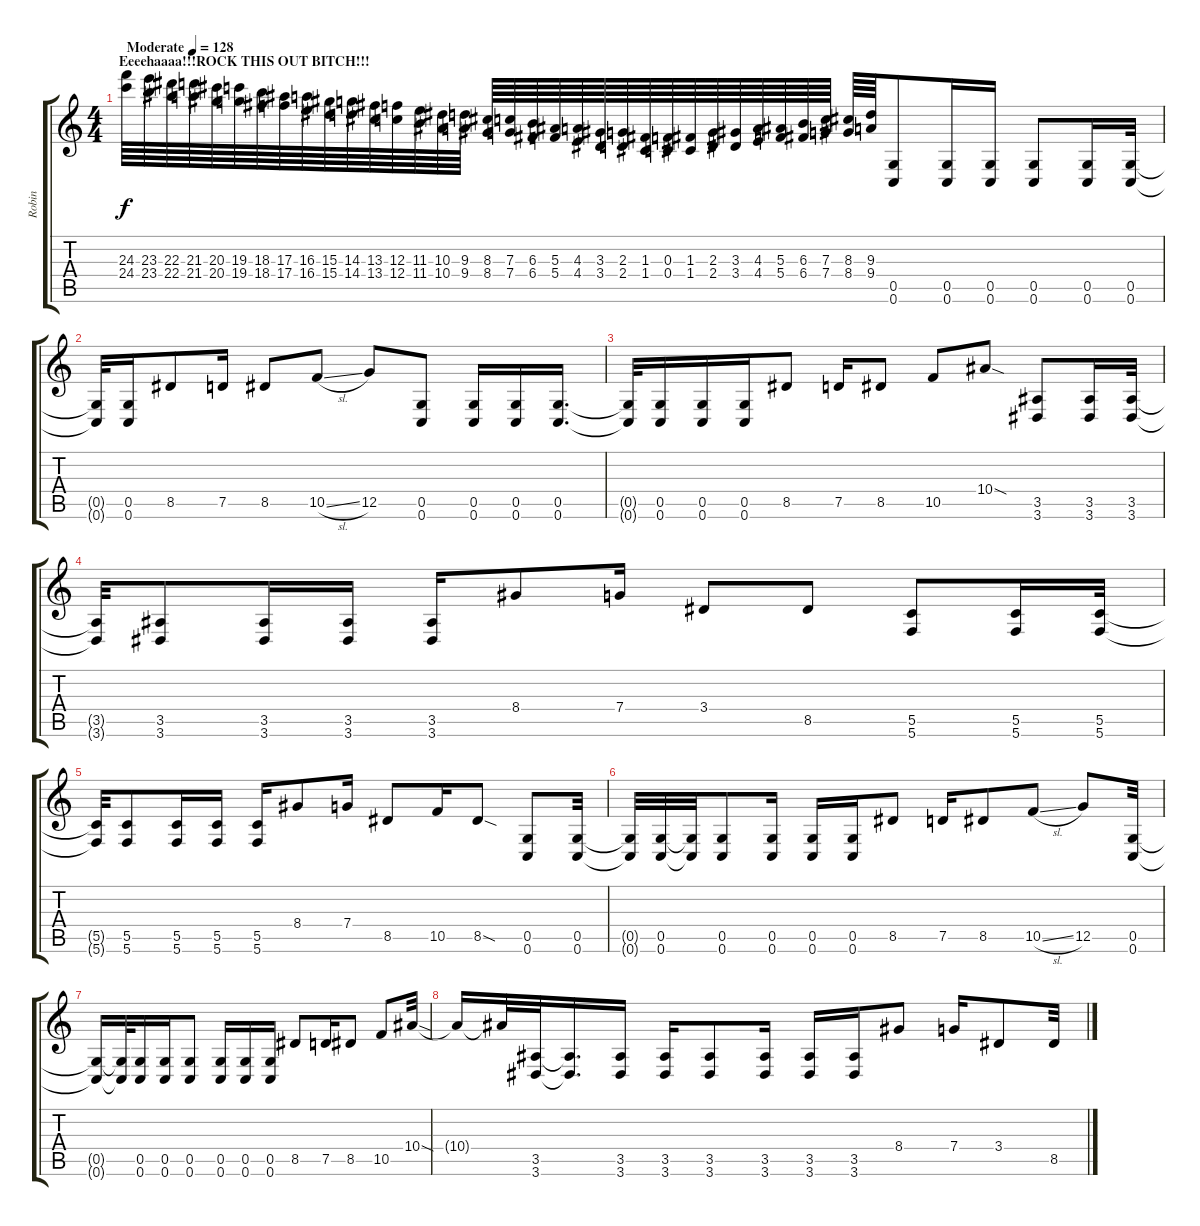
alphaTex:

\track ("Robin" "Robin") {instrument distortionguitar}
\staff {score tabs}
\tuning (D4 A3 F3 C3 G2 C2) {hide}
\ts (4 4)
\section ("" "Eeeehaaaa!!!ROCK THIS OUT BITCH!!!")
\tempo (128 "Moderate")
\clef g2
\ks c
(24.3 24.4).64{dy f instrument distortionguitar} (23.3 23.4).64 (22.3 22.4).64 (21.3 21.4).64 (20.3 20.4).64 (19.3 19.4).64 (18.3 18.4).64 (17.3 17.4).64 (16.3 16.4).64 (15.3 15.4).64 (14.3 14.4).64 (13.3 13.4).64 (12.3 12.4).64 (11.3 11.4).64 (10.3 10.4).64 (9.3 9.4).64 (8.3 8.4).64 (7.3 7.4).64 (6.3 6.4).64 (5.3 5.4).64 (4.3 4.4).64 (3.3 3.4).64 (2.3 2.4).64 (1.3 1.4).64 (0.3 0.4).64 (1.3 1.4).64 (2.3 2.4).64 (3.3 3.4).64 (4.3 4.4).64 (5.3 5.4).64 (6.3 6.4).64 (7.3 7.4).64 (8.3 8.4).64 (9.3 9.4).64 (0.5 0.6).8 (0.5 0.6).16 (0.5 0.6).16 (0.5 0.6).8 (0.5 0.6).16 (0.5 0.6).32 |
(0.5{t} 0.6{t}).32 (0.5 0.6).16 8.5.8 7.5.16 8.5.8 10.5{sl}.8 12.5.8 (0.5 0.6).8 (0.5 0.6).16 (0.5 0.6).16 (0.5 0.6).16{d} |
(0.5{t} 0.6{t}).32 (0.5 0.6).16 (0.5 0.6).16 (0.5 0.6).16 8.5.8 7.5.16 8.5.8 10.5.8 10.4{sod}.8 (3.5 3.6).8 (3.5 3.6).16 (3.5 3.6).32 |
(3.5{t} 3.6{t}).32 (3.5 3.6).8 (3.5 3.6).16 (3.5 3.6).16 (3.5 3.6).16 8.4.8 7.4.16 3.4.8 8.5.8 (5.5 5.6).8 (5.5 5.6).16 (5.5 5.6).32 |
(5.5{t} 5.6{t}).32 (5.5 5.6).8 (5.5 5.6).16 (5.5 5.6).16 (5.5 5.6).16 8.4.8 7.4.16 8.5.8 10.5.16 8.5{sod}.8 (0.5 0.6).8 (0.5 0.6).32 |
(0.5{t} 0.6{t}).32 (0.5 0.6).32 (0.5{t} 0.6{t}).32 (0.5 0.6).8 (0.5 0.6).16 (0.5 0.6).16 (0.5 0.6).16 8.5.8 7.5.16 8.5.8 10.5{sl}.8 12.5.8 (0.5 0.6).32 |
(0.5{t} 0.6{t}).16 (0.5{t} 0.6{t}).32 (0.5 0.6).16 (0.5 0.6).16 (0.5 0.6).8 (0.5 0.6).16 (0.5 0.6).16 (0.5 0.6).16 8.5.8 7.5.16 8.5.8 10.5.8 10.4{sod}.32 |
10.4{t}.16 10.4{t}.32 (3.5 3.6).32 (3.5{t} 3.6{t}).16{d} (3.5 3.6).16 (3.5 3.6).16 (3.5 3.6).8 (3.5 3.6).16 (3.5 3.6).16 (3.5 3.6).16 8.4.8 7.4.16 3.4.8 8.5.32
